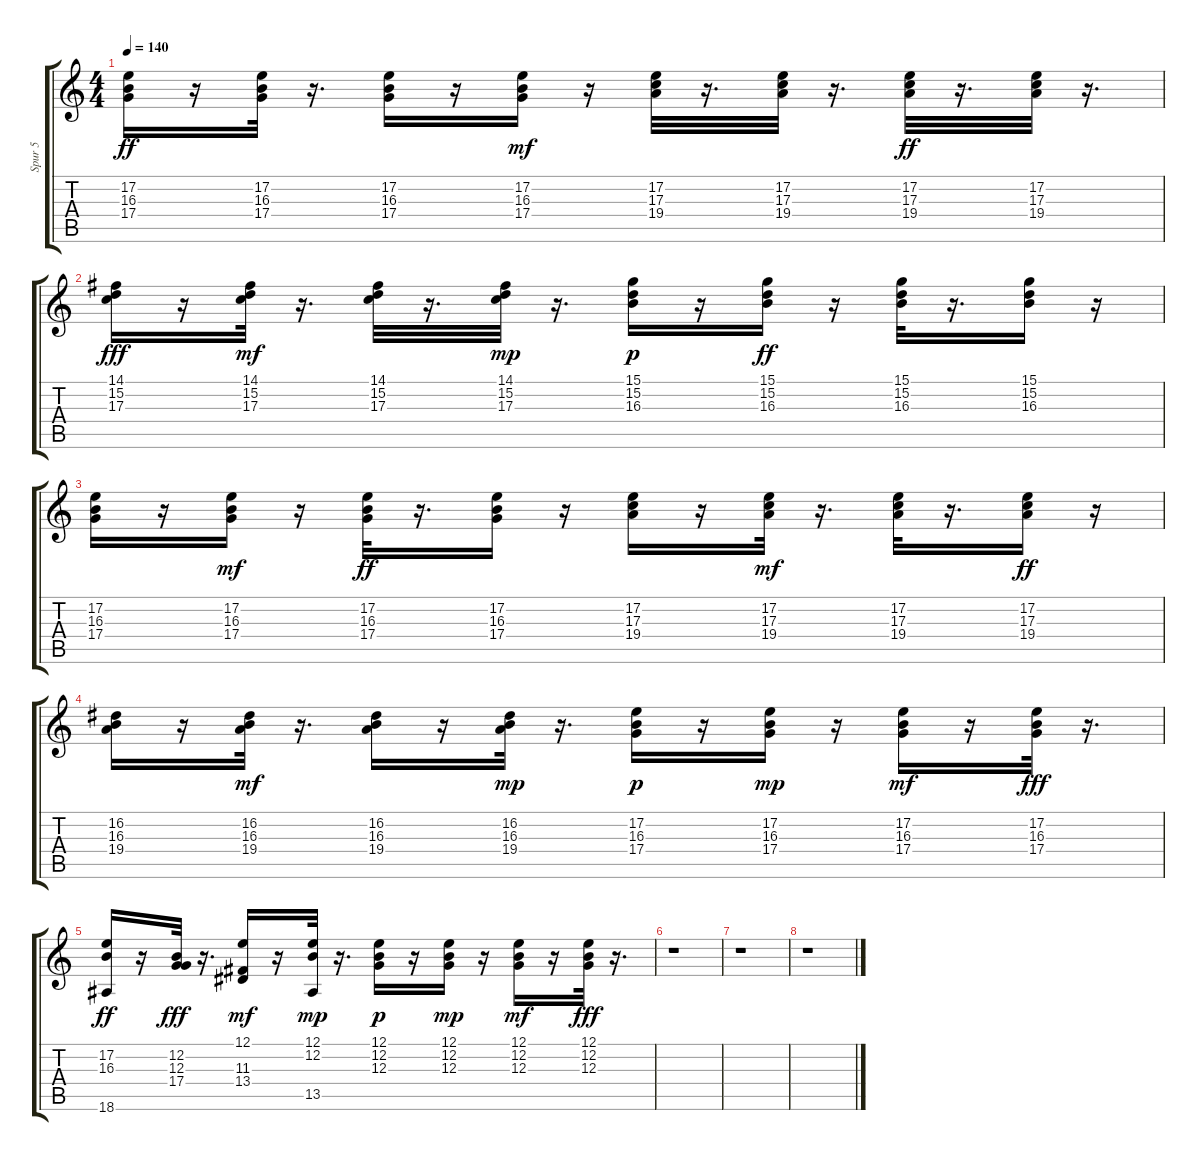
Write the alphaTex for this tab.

\track ("Spur 5" "Spur 5") {instrument honkytonkpiano}
\staff {score tabs}
\tuning (E4 B3 G3 D3 A2 E2) {hide}
\ts (4 4)
\tempo 140
\clef g2
\ks c
(17.2 16.3 17.4).16{dy ff} r.16 (17.2 16.3 17.4).32 r.16{d} (17.2 16.3 17.4).16 r.16 (17.2 16.3 17.4).16{dy mf} r.16 (17.2 17.3 19.4).32 r.16{d} (17.2 17.3 19.4).32 r.16{d} (17.2 17.3 19.4).32{dy ff} r.16{d} (17.2 17.3 19.4).32 r.16{d} |
(14.1 15.2 17.3).16{dy fff} r.16 (14.1 15.2 17.3).32{dy mf} r.16{d} (14.1 15.2 17.3).32 r.16{d} (14.1 15.2 17.3).32{dy mp} r.16{d} (15.1 15.2 16.3).16{dy p} r.16 (15.1 15.2 16.3).16{dy ff} r.16 (15.1 15.2 16.3).32 r.16{d} (15.1 15.2 16.3).16 r.16 |
(17.2 16.3 17.4).16 r.16 (17.2 16.3 17.4).16{dy mf} r.16 (17.2 16.3 17.4).32{dy ff} r.16{d} (17.2 16.3 17.4).16 r.16 (17.2 17.3 19.4).16 r.16 (17.2 17.3 19.4).32{dy mf} r.16{d} (17.2 17.3 19.4).32 r.16{d} (17.2 17.3 19.4).16{dy ff} r.16 |
(16.2 16.3 19.4).16 r.16 (16.2 16.3 19.4).32{dy mf} r.16{d} (16.2 16.3 19.4).16 r.16 (16.2 16.3 19.4).32{dy mp} r.16{d} (17.2 16.3 17.4).16{dy p} r.16 (17.2 16.3 17.4).16{dy mp} r.16 (17.2 16.3 17.4).16{dy mf} r.16 (17.2 16.3 17.4).32{dy fff} r.16{d} |
(17.2 16.3 18.6).16{dy ff} r.16 (12.2 12.3 17.4).32{dy fff} r.16{d} (12.1 11.3 13.4).16{dy mf} r.16 (12.1 12.2 13.5).32{dy mp} r.16{d} (12.1 12.2 12.3).16{dy p} r.16 (12.1 12.2 12.3).16{dy mp} r.16 (12.1 12.2 12.3).16{dy mf} r.16 (12.1 12.2 12.3).32{dy fff} r.16{d} |
r.1 |
r.1 |
r.1
